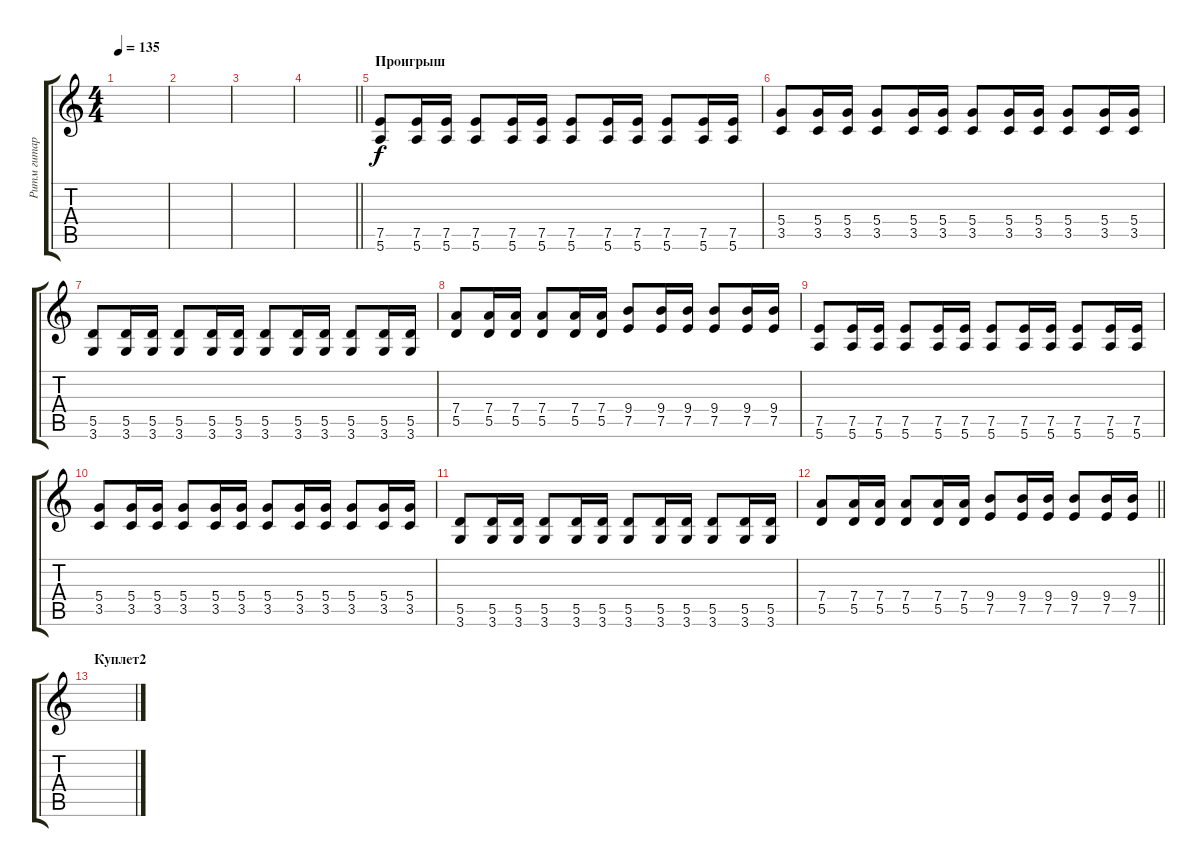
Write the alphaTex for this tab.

\track ("Ритм гитара (примочка)" "Ритм гитар") {instrument overdrivenguitar}
\staff {score tabs}
\tuning (E4 B3 G3 D3 A2 E2) {hide}
\ts (4 4)
\tempo 135
\clef g2
\ks c
|
|
|
\barLineRight lightlight
|
\section ("" "Проигрыш")
(7.5 5.6).8 (7.5 5.6).16 (7.5 5.6).16 (7.5 5.6).8 (7.5 5.6).16 (7.5 5.6).16 (7.5 5.6).8 (7.5 5.6).16 (7.5 5.6).16 (7.5 5.6).8 (7.5 5.6).16 (7.5 5.6).16 |
(5.4 3.5).8 (5.4 3.5).16 (5.4 3.5).16 (5.4 3.5).8 (5.4 3.5).16 (5.4 3.5).16 (5.4 3.5).8 (5.4 3.5).16 (5.4 3.5).16 (5.4 3.5).8 (5.4 3.5).16 (5.4 3.5).16 |
(5.5 3.6).8 (5.5 3.6).16 (5.5 3.6).16 (5.5 3.6).8 (5.5 3.6).16 (5.5 3.6).16 (5.5 3.6).8 (5.5 3.6).16 (5.5 3.6).16 (5.5 3.6).8 (5.5 3.6).16 (5.5 3.6).16 |
(7.4 5.5).8 (7.4 5.5).16 (7.4 5.5).16 (7.4 5.5).8 (7.4 5.5).16 (7.4 5.5).16 (9.4 7.5).8 (9.4 7.5).16 (9.4 7.5).16 (9.4 7.5).8 (9.4 7.5).16 (9.4 7.5).16 |
(7.5 5.6).8 (7.5 5.6).16 (7.5 5.6).16 (7.5 5.6).8 (7.5 5.6).16 (7.5 5.6).16 (7.5 5.6).8 (7.5 5.6).16 (7.5 5.6).16 (7.5 5.6).8 (7.5 5.6).16 (7.5 5.6).16 |
(5.4 3.5).8 (5.4 3.5).16 (5.4 3.5).16 (5.4 3.5).8 (5.4 3.5).16 (5.4 3.5).16 (5.4 3.5).8 (5.4 3.5).16 (5.4 3.5).16 (5.4 3.5).8 (5.4 3.5).16 (5.4 3.5).16 |
(5.5 3.6).8 (5.5 3.6).16 (5.5 3.6).16 (5.5 3.6).8 (5.5 3.6).16 (5.5 3.6).16 (5.5 3.6).8 (5.5 3.6).16 (5.5 3.6).16 (5.5 3.6).8 (5.5 3.6).16 (5.5 3.6).16 |
\barLineRight lightlight
(7.4 5.5).8 (7.4 5.5).16 (7.4 5.5).16 (7.4 5.5).8 (7.4 5.5).16 (7.4 5.5).16 (9.4 7.5).8 (9.4 7.5).16 (9.4 7.5).16 (9.4 7.5).8 (9.4 7.5).16 (9.4 7.5).16 |
\section ("" "Куплет2")
